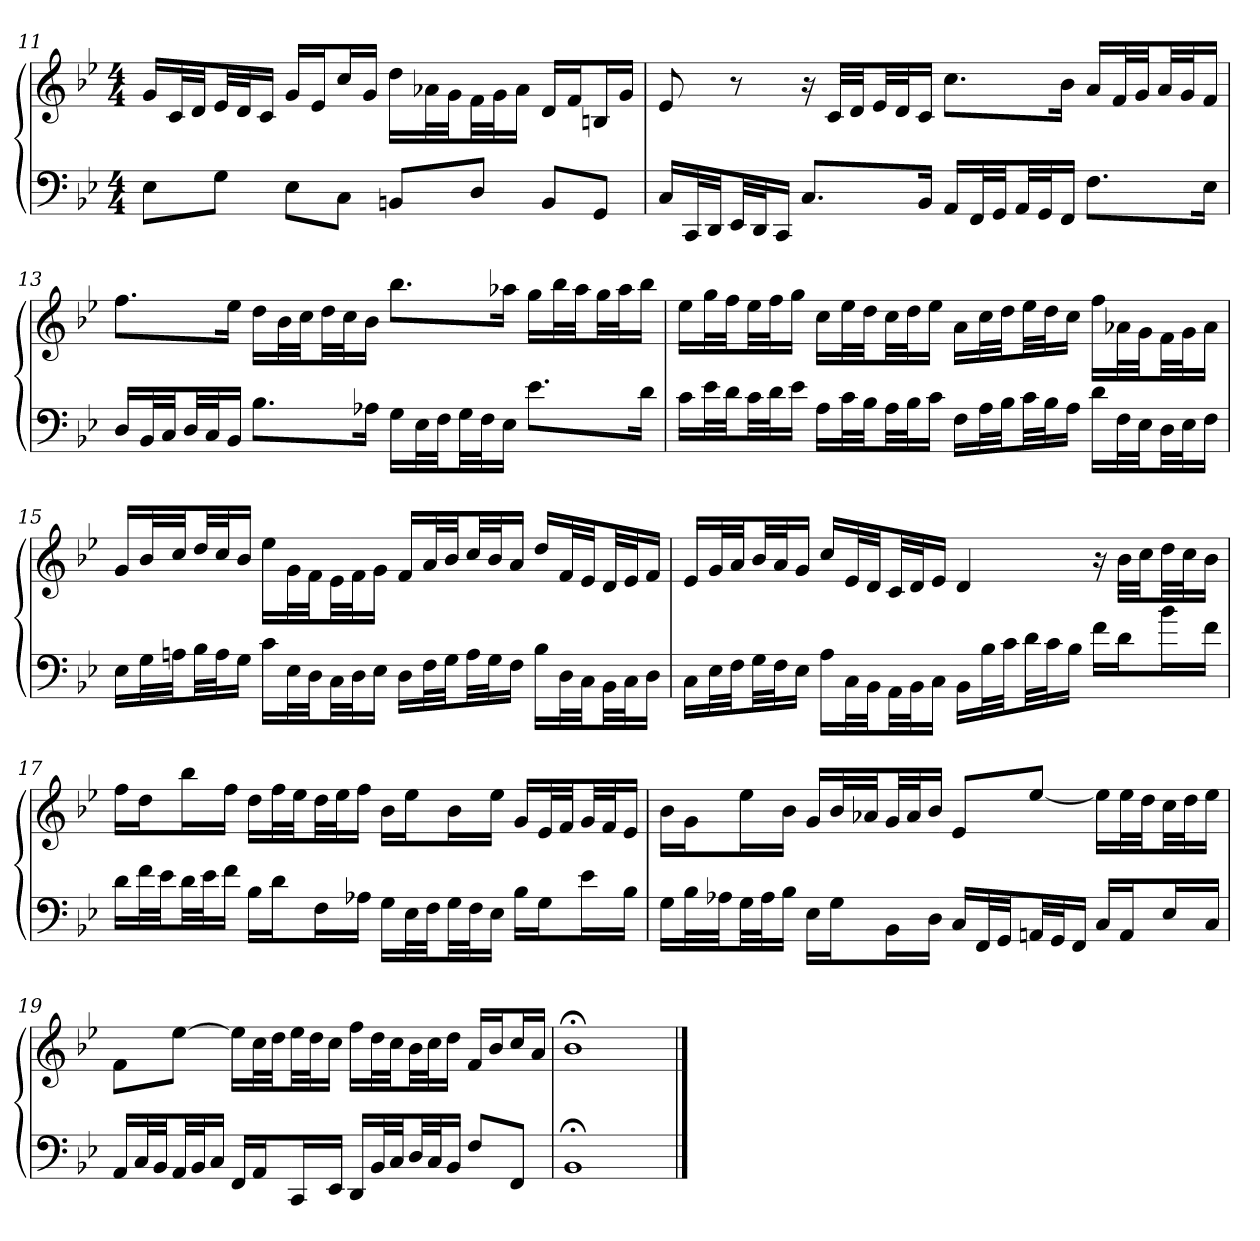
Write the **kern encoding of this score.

**kern	**kern
*part1	*part1
*staff2	*staff1
*clefF4	*clefG2
*k[b-e-]	*k[b-e-]
*B-:	*B-:
*M4/4	*M4/4
=11	=11
8E-\L	16g/LL
.	32c/L
.	32d/JJ
8G\J	32e-/LL
.	32d/J
.	16c/JJ
8E-\L	16g/LL
.	16e-/J
8C\J	16cc/L
.	16g/JJ
8BBn/L	16dd\LL
.	32a-X\L
.	32g\JJ
8D/J	32f\LL
.	32g\J
.	16a-\JJ
8BB/L	16d/LL
.	16f/J
8GG/J	16Bn/L
.	16g/JJ
=12	=12
16C/LL	8e-
32CC/L	.
32DD/JJ	.
32EE-/LL	8r
32DD/J	.
16CC/JJ	.
8.C/L	16r
.	32c/LLL
.	32d/JJ
.	32e-/LL
.	32d/J
16BB-/Jk	16c/JJ
16AA/LL	8.cc\L
32FF/L	.
32GG/JJ	.
32AA/LL	.
32GG/J	.
16FF/JJ	16b-\Jk
8.F\L	16a/LL
.	32f/L
.	32g/JJ
.	32a/LL
.	32g/J
16E-\Jk	16f/JJ
=13	=13
16D/LL	8.ff\L
32BB-/L	.
32C/JJ	.
32D/LL	.
32C/J	.
16BB-/JJ	16ee-\Jk
8.B-\L	16dd\LL
.	32b-\L
.	32cc\JJ
.	32dd\LL
.	32cc\J
16A-X\Jk	16b-\JJ
16G\LL	8.bb-\L
32E-\L	.
32F\JJ	.
32G\LL	.
32F\J	.
16E-\JJ	16aa-X\Jk
8.e-\L	16gg\LL
.	32bb-\L
.	32aa-\JJ
.	32gg\LL
.	32aa-\J
16d\Jk	16bb-\JJ
=14	=14
16c\LL	16ee-\LL
32e-\L	32gg\L
32d\JJ	32ff\JJ
32c\LL	32ee-\LL
32d\J	32ff\J
16e-\JJ	16gg\JJ
16A\LL	16cc\LL
32c\L	32ee-\L
32B-\JJ	32dd\JJ
32A\LL	32cc\LL
32B-\J	32dd\J
16c\JJ	16ee-\JJ
16F\LL	16a\LL
32A\L	32cc\L
32B-\JJ	32dd\JJ
32c\LL	32ee-\LL
32B-\J	32dd\J
16A\JJ	16cc\JJ
16d\LL	16ff\LL
32F\L	32a-X\L
32E-\JJ	32g\JJ
32D\LL	32f\LL
32E-\J	32g\J
16F\JJ	16a-\JJ
=15	=15
16E-\LL	16g/LL
32G\L	32b-/L
32An\JJ	32cc/JJ
32B-\LL	32dd/LL
32A\J	32cc/J
16G\JJ	16b-/JJ
16c\LL	16ee-\LL
32E-\L	32g\L
32D\JJ	32f\JJ
32C\LL	32e-\LL
32D\J	32f\J
16E-\JJ	16g\JJ
16D\LL	16f/LL
32F\L	32a/L
32G\JJ	32b-/JJ
32A\LL	32cc/LL
32G\J	32b-/J
16F\JJ	16a/JJ
16B-\LL	16dd/LL
32D\L	32f/L
32C\JJ	32e-/JJ
32BB-\LL	32d/LL
32C\J	32e-/J
16D\JJ	16f/JJ
=16	=16
16C\LL	16e-/LL
32E-\L	32g/L
32F\JJ	32a/JJ
32G\LL	32b-/LL
32F\J	32a/J
16E-\JJ	16g/JJ
16A\LL	16cc/LL
32C\L	32e-/L
32BB-\JJ	32d/JJ
32AA\LL	32c/LL
32BB-\J	32d/J
16C\JJ	16e-/JJ
16BB-\LL	4d
32B-\L	.
32c\JJ	.
32d\LL	.
32c\J	.
16B-\JJ	.
16f\LL	16r
16d\J	32b-\LLL
.	32cc\JJ
16b-\L	32dd\LL
.	32cc\J
16f\JJ	16b-\JJ
=17	=17
16d\LL	16ff\LL
32f\L	16dd\J
32e-\JJ	.
32d\LL	16bb-\L
32e-\J	.
16f\JJ	16ff\JJ
16B-\LL	16dd\LL
16d\J	32ff\L
.	32ee-\JJ
16F\L	32dd\LL
.	32ee-\J
16A-X\JJ	16ff\JJ
16G\LL	16b-\LL
32E-\L	16ee-\J
32F\JJ	.
32G\LL	16b-\L
32F\J	.
16E-\JJ	16ee-\JJ
16B-\LL	16g/LL
16G\J	32e-/L
.	32f/JJ
16e-\L	32g/LL
.	32f/J
16B-\JJ	16e-/JJ
=18	=18
16G\LL	16b-\LL
32B-\L	16g\J
32A-X\JJ	.
32G\LL	16ee-\L
32A-\J	.
16B-\JJ	16b-\JJ
16E-\LL	16g/LL
16G\J	32b-/L
.	32a-X/JJ
16BB-\L	32g/LL
.	32a-/J
16D\JJ	16b-/JJ
16C/LL	8e-/L
32FF/L	.
32GG/JJ	.
32AAn/LL	[8ee-/J
32GG/J	.
16FF/JJ	.
16C/LL	16ee-\LL]
16AA/J	32ee-\L
.	32dd\JJ
16E-/L	32cc\LL
.	32dd\J
16C/JJ	16ee-\JJ
=19	=19
16AA/LL	8f\L
32C/L	.
32BB-/JJ	.
32AA/LL	[8ee-\J
32BB-/J	.
16C/JJ	.
16FF/LL	16ee-\LL]
16AA/J	32cc\L
.	32dd\JJ
16CC/L	32ee-\LL
.	32dd\J
16EE-/JJ	16cc\JJ
16DD/LL	16ff\LL
32BB-/L	32dd\L
32C/JJ	32cc\JJ
32D/LL	32b-\LL
32C/J	32cc\J
16BB-/JJ	16dd\JJ
8F/L	16f/LL
.	16b-/J
8FF/J	16cc/L
.	16a/JJ
=20	=20
1BB-;<	1b-;<
==	==
*-	*-
